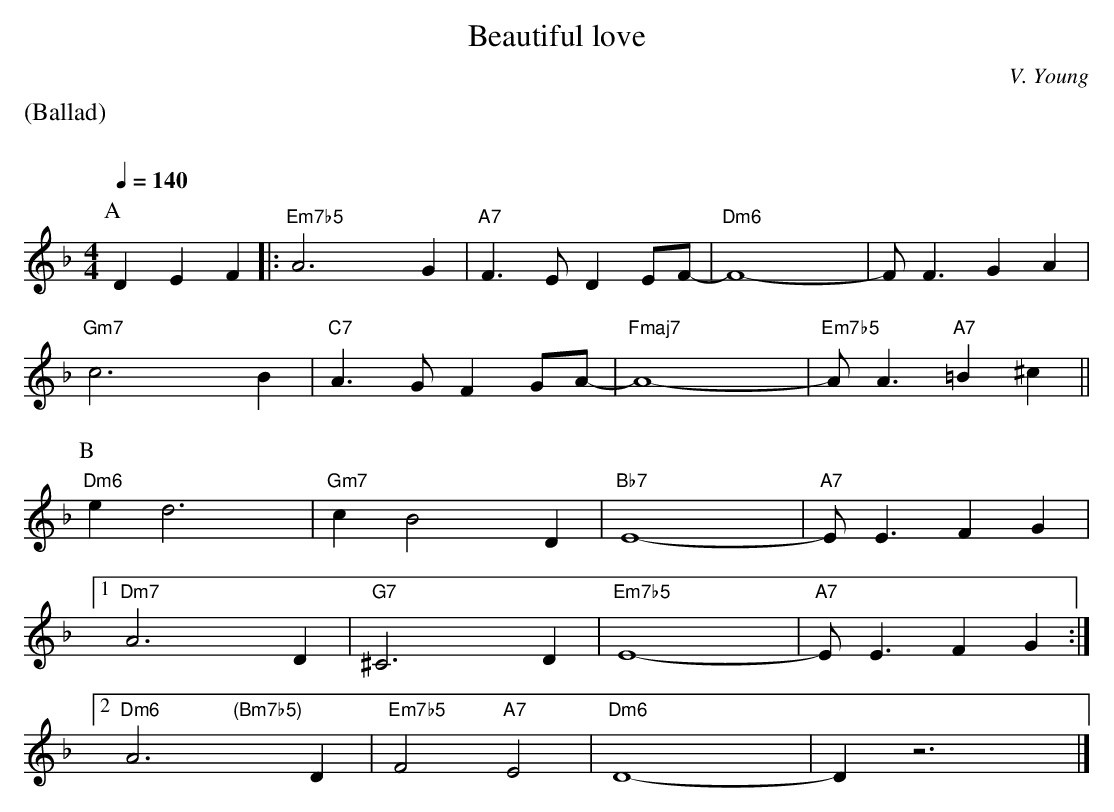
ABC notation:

X:1
T:Beautiful love
M:4/4
L:1/4
C:V. Young
Q:1/4=140
%%staves (chords melody)
K:Dm
%%text (Ballad)
%%vskip 20
P:A
V:chords
x3 |: "Em7b5"x2 x2 | "A7"x2 x2 | "Dm6"x2 x2 | x2 x2 |
"Gm7"x2 x2 | "C7"x2 x2 | "Fmaj7"x2 x2 | "Em7b5"x2 "A7"x2 ||
V:melody
DEF |: A3G | F>E DE/F/- | F4- | F<FGA |
c3B | A>GFG/A/- | A4- | A<A=B^c ||
P:B
V:chords
"Dm6"x2 x2 | "Gm7"x2 x2 | "Bb7"x2 x2 | "A7"x2 x2 |
[1"Dm7"x2 x2 | "G7"x2 x2 | "Em7b5"x2 x2 | "A7"x2 x2 :|
[2"Dm6"x2 "(Bm7b5)"x2 | "Em7b5"x2 "A7"x2 | "Dm6"x2 x2 | x2 x2 |]
V:melody
ed3 | cB2D | E4- | E<EFG |
[1A3D | ^C3D | E4- | E<EFG :|
[2A3D | F2E2 | D4- | Dz3 |]
